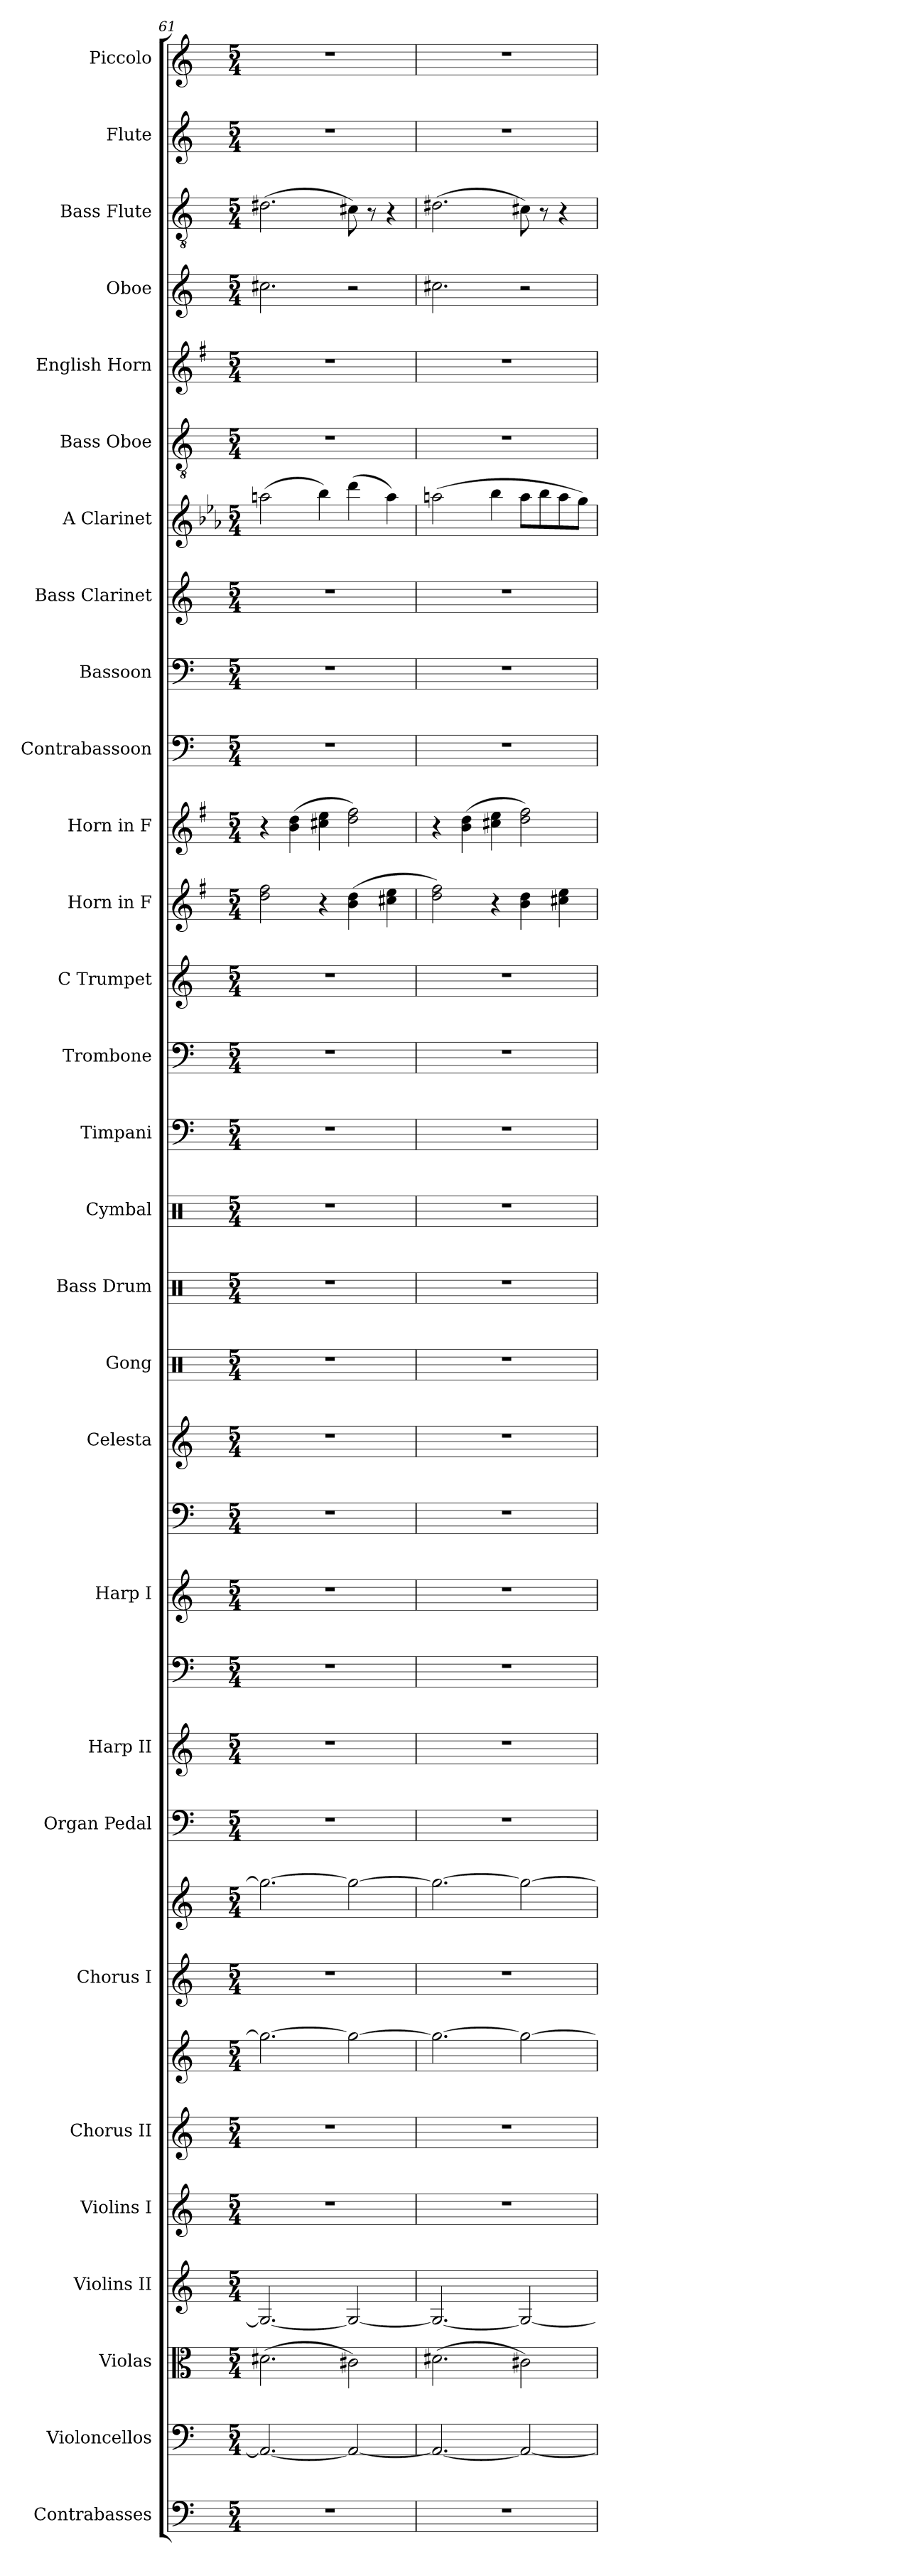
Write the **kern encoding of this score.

**kern	**kern	**kern	**kern	**kern	**kern	**kern	**kern	**kern	**kern	**kern	**kern	**kern	**kern	**kern	**kern	**kern	**kern	**kern	**kern	**kern	**kern	**kern	**kern	**kern	**kern	**kern	**kern	**kern	**kern	**kern	**kern	**kern
*part29	*part28	*part27	*part26	*part25	*part24	*part24	*part23	*part23	*part22	*part21	*part21	*part20	*part20	*part19	*part18	*part17	*part16	*part15	*part14	*part13	*part12	*part11	*part10	*part9	*part8	*part7	*part6	*part5	*part4	*part3	*part2	*part1
*staff33	*staff32	*staff31	*staff30	*staff29	*staff28	*staff27	*staff26	*staff25	*staff24	*staff23	*staff22	*staff21	*staff20	*staff19	*staff18	*staff17	*staff16	*staff15	*staff14	*staff13	*staff12	*staff11	*staff10	*staff9	*staff8	*staff7	*staff6	*staff5	*staff4	*staff3	*staff2	*staff1
*I"Contrabasses	*I"Violoncellos	*I"Violas	*I"Violins II	*I"Violins I	*I"Chorus II	*	*I"Chorus I	*	*I"Organ Pedal	*I"Harp II	*	*I"Harp I	*	*I"Celesta	*I"Gong	*I"Bass Drum	*I"Cymbal	*I"Timpani	*I"Trombone	*I"C Trumpet	*I"Horn in F	*I"Horn in F	*I"Contrabassoon	*I"Bassoon	*I"Bass Clarinet	*I"A Clarinet	*I"Bass Oboe	*I"English Horn	*I"Oboe	*I"Bass Flute	*I"Flute	*I"Piccolo
*I'Cbs.	*I'Vcs.	*I'Vlas.	*I'Vlns.	*I'Vlns.	*I'Chr.	*	*I'Chr.	*	*I'Org.	*I'Hrp.	*	*I'Hrp.	*	*I'Cel.	*I'Gng.	*I'B. Dr.	*I'Cym.	*I'Timp.	*I'Tbn.	*I'C Tpt.	*	*	*I'Cbsn.	*I'Bsn.	*I'B. Cl.	*I'A Cl.	*	*I'E. Hn.	*I'Ob.	*I'B. Fl.	*I'Fl.	*I'Picc.
*clefF4	*clefF4	*clefC3	*clefG2	*clefG2	*clefG2	*clefG2	*clefG2	*clefG2	*clefF4	*clefG2	*clefF4	*clefG2	*clefF4	*clefG2	*clefX	*clefX	*clefX	*clefF4	*clefF4	*clefG2	*clefG2	*clefG2	*clefF4	*clefF4	*clefG2	*clefG2	*clefGv2	*clefG2	*clefG2	*clefGv2	*clefG2	*clefG2
*ITrd7c12	*	*	*	*	*	*	*	*	*	*	*	*	*	*ITrd-7c-12	*	*	*	*	*	*	*ITrd4c7	*ITrd4c7	*ITrd7c12	*	*ITrd8c14	*ITrd2c3	*	*ITrd4c7	*	*	*	*ITrd-7c-12
*k[]	*k[]	*k[]	*k[]	*k[]	*k[]	*k[]	*k[]	*k[]	*k[]	*k[]	*k[]	*k[]	*k[]	*k[]	*k[]	*k[]	*k[]	*k[]	*k[]	*k[]	*k[]	*k[]	*k[]	*k[]	*k[]	*k[]	*k[]	*k[]	*k[]	*k[]	*k[]	*k[]
*M5/4	*M5/4	*M5/4	*M5/4	*M5/4	*M5/4	*M5/4	*M5/4	*M5/4	*M5/4	*M5/4	*M5/4	*M5/4	*M5/4	*M5/4	*M5/4	*M5/4	*M5/4	*M5/4	*M5/4	*M5/4	*M5/4	*M5/4	*M5/4	*M5/4	*M5/4	*M5/4	*M5/4	*M5/4	*M5/4	*M5/4	*M5/4	*M5/4
=61	=61	=61	=61	=61	=61	=61	=61	=61	=61	=61	=61	=61	=61	=61	=61	=61	=61	=61	=61	=61	=61	=61	=61	=61	=61	=61	=61	=61	=61	=61	=61	=61
4%5r	2.AA/_	(2.d#X\	2.G/_	4%5r	4%5r	2.gg\_	4%5r	2.gg\_	4%5r	4%5r	4%5r	4%5r	4%5r	4%5r	4%5r	4%5r	4%5r	4%5r	4%5r	4%5r	2g\ 2b\	4r	4%5r	4%5r	4%5r	(2ff#X\	4%5r	4%5r	2.cc#X\	(2.d#X\	4%5r	4%5r
.	.	.	.	.	.	.	.	.	.	.	.	.	.	.	.	.	.	.	.	.	.	(4e\ 4g\	.	.	.	.	.	.	.	.	.	.
.	.	.	.	.	.	.	.	.	.	.	.	.	.	.	.	.	.	.	.	.	4r	4f#X\ 4a\	.	.	.	4gg\)	.	.	.	.	.	.
.	2AA/_	2c#X\)	2G/_	.	.	2gg\_	.	2gg\_	.	.	.	.	.	.	.	.	.	.	.	.	(4e\ 4g\	2g\ 2b\)	.	.	.	(4bb\	.	.	2r	8c#X\)	.	.
.	.	.	.	.	.	.	.	.	.	.	.	.	.	.	.	.	.	.	.	.	.	.	.	.	.	.	.	.	.	8r	.	.
.	.	.	.	.	.	.	.	.	.	.	.	.	.	.	.	.	.	.	.	.	4f#X\ 4a\	.	.	.	.	4ff#\)	.	.	.	4r	.	.
=62	=62	=62	=62	=62	=62	=62	=62	=62	=62	=62	=62	=62	=62	=62	=62	=62	=62	=62	=62	=62	=62	=62	=62	=62	=62	=62	=62	=62	=62	=62	=62	=62
4%5r	2.AA/_	(2.d#X\	2.G/_	4%5r	4%5r	2.gg\_	4%5r	2.gg\_	4%5r	4%5r	4%5r	4%5r	4%5r	4%5r	4%5r	4%5r	4%5r	4%5r	4%5r	4%5r	2g\ 2b\)	4r	4%5r	4%5r	4%5r	(2ff#X\	4%5r	4%5r	2.cc#X\	(2.d#X\	4%5r	4%5r
.	.	.	.	.	.	.	.	.	.	.	.	.	.	.	.	.	.	.	.	.	.	(4e\ 4g\	.	.	.	.	.	.	.	.	.	.
.	.	.	.	.	.	.	.	.	.	.	.	.	.	.	.	.	.	.	.	.	4r	4f#X\ 4a\	.	.	.	4gg\	.	.	.	.	.	.
.	2AA/_	2c#X\)	2G/_	.	.	2gg\_	.	2gg\_	.	.	.	.	.	.	.	.	.	.	.	.	4e\ 4g\	2g\ 2b\)	.	.	.	8ff#\L	.	.	2r	8c#X\)	.	.
.	.	.	.	.	.	.	.	.	.	.	.	.	.	.	.	.	.	.	.	.	.	.	.	.	.	8gg\	.	.	.	8r	.	.
.	.	.	.	.	.	.	.	.	.	.	.	.	.	.	.	.	.	.	.	.	4f#X\ 4a\	.	.	.	.	8ff#\	.	.	.	4r	.	.
.	.	.	.	.	.	.	.	.	.	.	.	.	.	.	.	.	.	.	.	.	.	.	.	.	.	8ee\J)	.	.	.	.	.	.
=	=	=	=	=	=	=	=	=	=	=	=	=	=	=	=	=	=	=	=	=	=	=	=	=	=	=	=	=	=	=	=	=
*-	*-	*-	*-	*-	*-	*-	*-	*-	*-	*-	*-	*-	*-	*-	*-	*-	*-	*-	*-	*-	*-	*-	*-	*-	*-	*-	*-	*-	*-	*-	*-	*-
